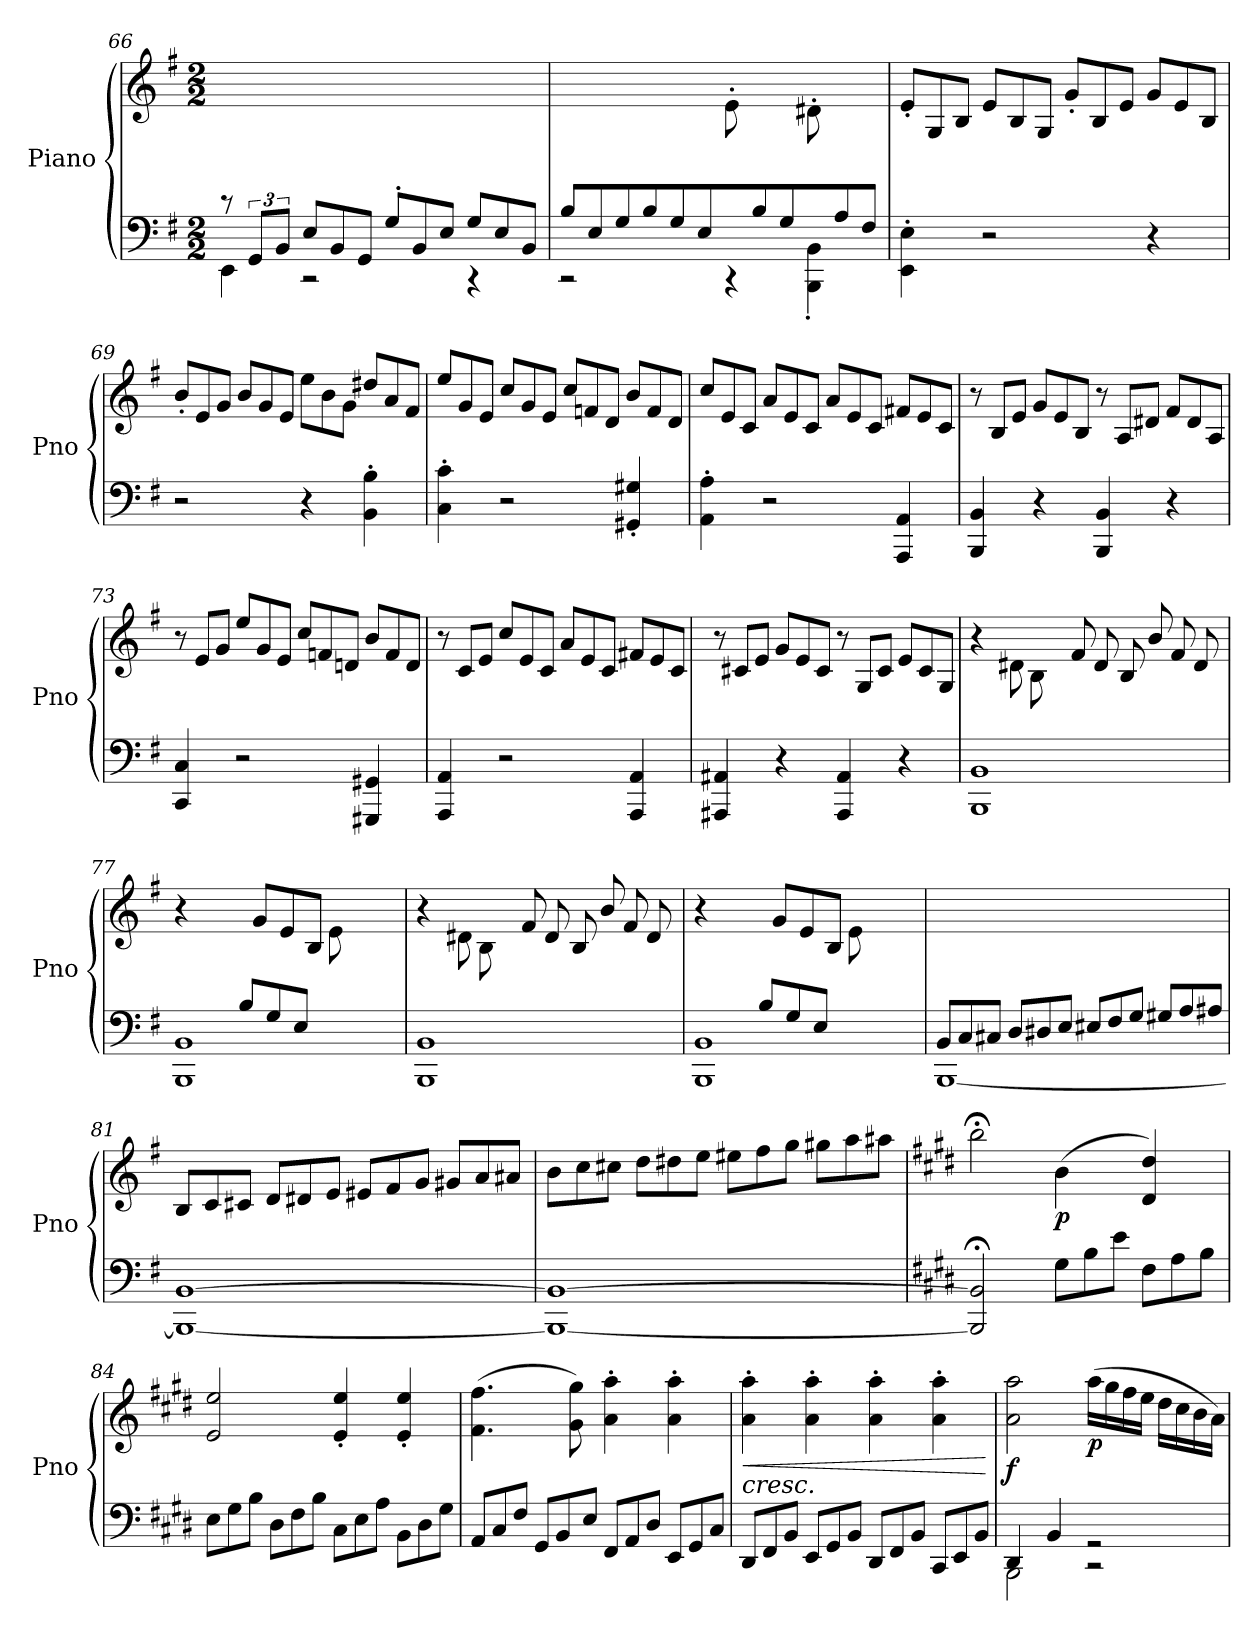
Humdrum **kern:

**kern	**kern	**dynam
*part1	*part1	*part1
*staff2	*staff1	*staff1/2
*I"Piano	*	*
*I'Pno	*	*
*clefF4	*clefG2	*
*k[f#]	*k[f#]	*
*M2/2	*M2/2	*
=66	=66	=66
*^	*	*
*	*	*Xtuplet	*
12ryy	4EE\	12rAAA	.
12GG/L	.	12%11ryy	.
12BB/J	.	.	.
*Xtuplet	*	*	*
12E/L	2rCC	.	.
12BB/	.	.	.
12GG/J	.	.	.
12G'/L	.	.	.
12BB/	.	.	.
12E/J	.	.	.
12G/L	4rCC	.	.
12E/	.	.	.
12BB/J	.	.	.
!!LO:LB:g=z
=67	=67	=67	=67
12B/L	2rCC	2ryy	.
12E/	.	.	.
12G/J	.	.	.
12B/L	.	.	.
12G/	.	.	.
12E/J	.	.	.
12ryy	4rCC	12e'\L	.
12B/	.	6ryy	.
12G/J	.	.	.
12ryy	4BBB\' 4BB\'	12d#X'\L	.
12A/	.	6ryy	.
12F#/J	.	.	.
*v	*v	*	*
=68	=68	=68
4EE\' 4E\'	12e'/L	.
.	12G/	.
.	12B/J	.
2r	12e/L	.
.	12B/	.
.	12G/J	.
.	12g'/L	.
.	12B/	.
.	12e/J	.
4r	12g/L	.
.	12e/	.
.	12B/J	.
=69	=69	=69
2r	12b'/L	.
.	12e/	.
.	12g/J	.
.	12b/L	.
.	12g/	.
.	12e/J	.
4r	12ee\L	.
.	12b\	.
.	12g\J	.
4BB\' 4B\'	12dd#X/L	.
.	12a/	.
.	12f#/J	.
!!LO:LB:g=z
=70	=70	=70
4C\' 4c\'	12ee/L	.
.	12g/	.
.	12e/J	.
2r	12cc/L	.
.	12g/	.
.	12e/J	.
.	12cc/L	.
.	12fn/	.
.	12d/J	.
4GG#X/' 4G#X/'	12b/L	.
.	12f/	.
.	12d/J	.
=71	=71	=71
4AA\' 4A\'	12cc/L	.
.	12e/	.
.	12c/J	.
2r	12a/L	.
.	12e/	.
.	12c/J	.
.	12a/L	.
.	12e/	.
.	12c/J	.
4AAA/ 4AA/	12f#X/L	.
.	12e/	.
.	12c/J	.
=72	=72	=72
4BBB/ 4BB/	12r	.
.	12B/L	.
.	12e/J	.
4r	12g/L	.
.	12e/	.
.	12B/J	.
4BBB/ 4BB/	12r	.
.	12A/L	.
.	12d#X/J	.
4r	12f#/L	.
.	12d#/	.
.	12A/J	.
!!LO:LB:g=z
=73	=73	=73
4CC/ 4C/	12r	.
.	12e/L	.
.	12g/J	.
2r	12ee/L	.
.	12g/	.
.	12e/J	.
.	12cc/L	.
.	12fn/	.
.	12dn/J	.
4GGG#X/ 4GG#X/	12b/L	.
.	12f/	.
.	12d/J	.
=74	=74	=74
4AAA/ 4AA/	12r	.
.	12c/L	.
.	12e/J	.
2r	12cc/L	.
.	12e/	.
.	12c/J	.
.	12a/L	.
.	12e/	.
.	12c/J	.
4AAA/ 4AA/	12f#X/L	.
.	12e/	.
.	12c/J	.
=75	=75	=75
4AAA#X/ 4AA#X/	12r	.
.	12c#X/L	.
.	12e/J	.
4r	12g/L	.
.	12e/	.
.	12c#/J	.
4AAA#/ 4AA#/	12r	.
.	12G/L	.
.	12c#/J	.
4r	12e/L	.
.	12c#/	.
.	12G/J	.
!!LO:LB:g=z
=76	=76	=76
*^	*	*
12%5ryy	1BBB 1BB	4r	.
.	.	12d#X\L	.
.	.	12B\	.
12F#/J	.	12ryy	.
2ryy	.	12f#/L	.
.	.	12d#/	.
.	.	12B/J	.
.	.	12b/L	.
.	.	12f#/	.
.	.	12d#/J	.
=77	=77	=77	=77
12%7ryy	1BBB 1BB	4r	.
.	.	12g/L	.
.	.	12e/	.
.	.	12B/J	.
.	.	12e\L	.
12B/	.	12%5ryy	.
12G/J	.	.	.
12B/L	.	.	.
12G/	.	.	.
12E/J	.	.	.
=78	=78	=78	=78
12%5ryy	1BBB 1BB	4r	.
.	.	12d#X\L	.
.	.	12B\	.
12F#/J	.	12ryy	.
2ryy	.	12f#/L	.
.	.	12d#/	.
.	.	12B/J	.
.	.	12b/L	.
.	.	12f#/	.
.	.	12d#/J	.
=79	=79	=79	=79
12%7ryy	1BBB 1BB	4r	.
.	.	12g/L	.
.	.	12e/	.
.	.	12B/J	.
.	.	12e\L	.
12B/	.	12%5ryy	.
12G/J	.	.	.
12B/L	.	.	.
12G/	.	.	.
12E/J	.	.	.
!!LO:PB:g=z
=80	=80	=80	=80
12BB/L	[1BBB	1ryy	.
12C/	.	.	.
12C#X/J	.	.	.
12D/L	.	.	.
12D#X/	.	.	.
12E/J	.	.	.
12E#X/L	.	.	.
12F#/	.	.	.
12G/J	.	.	.
12G#X/L	.	.	.
12A/	.	.	.
12A#X/J	.	.	.
*v	*v	*	*
=81	=81	=81
1BBB_ [1BB	12B/L	.
.	12c/	.
.	12c#X/J	.
.	12d/L	.
.	12d#X/	.
.	12e/J	.
.	12e#X/L	.
.	12f#/	.
.	12g/J	.
.	12g#X/L	.
.	12a/	.
.	12a#X/J	.
!!LO:LB:g=z
=82	=82	=82
1BBB_ 1BB_	12b\L	.
.	12cc\	.
.	12cc#X\J	.
.	12dd\L	.
.	12dd#X\	.
.	12ee\J	.
.	12ee#X\L	.
.	12ff#\	.
.	12gg\J	.
.	12gg#X\L	.
.	12aa\	.
.	12aa#X\J	.
=83	=83	=83
*k[f#c#g#d#]	*k[f#c#g#d#]	*
2BBB/];< 2BB/];<	2bb;<\	.
!	!	!LO:DY:b
12G#\L	(>4b\	p
12B\	.	.
12e\J	.	.
12F#\L	4d#/ 4dd#/)	.
12A\	.	.
12B\J	.	.
=84	=84	=84
12E\L	2e/ 2ee/	.
12G#\	.	.
12B\J	.	.
12D#\L	.	.
12F#\	.	.
12B\J	.	.
12C#\L	4e/' 4ee/'	.
12E\	.	.
12A\J	.	.
12BB\L	4e/' 4ee/'	.
12D#\	.	.
12G#\J	.	.
!!LO:LB:g=z
=85	=85	=85
12AA/L	(>4.f#\ 4.ff#\	.
12C#/	.	.
12F#/J	.	.
12GG#/L	.	.
12BB/	.	.
.	8g#\ 8gg#\)	.
12E/J	.	.
12FF#/L	4a\' 4aa\'	.
12AA/	.	.
12D#/J	.	.
12EE/L	4a\' 4aa\'	.
12GG#/	.	.
12C#/J	.	.
=86	=86	=86
!	!LO:TX:b:i:t=cresc.	!
!	!	!LO:HP:b
12DD#/L	4a\' 4aa\'	<
12FF#/	.	.
12BB/J	.	.
12EE/L	4a\' 4aa\'	.
12GG#/	.	.
12BB/J	.	.
12DD#/L	4a\' 4aa\'	.
12FF#/	.	.
12BB/J	.	.
12CC#/L	4a\' 4aa\'	.
12EE/	.	.
12BB/J	.	.
.	.	[
=87	=87	=87
*^	*	*
!	!	!	!LO:DY:b
4DD#/	2BBB\	2a\ 2aa\	f
4BB/	.	.	.
!	!	!	!LO:DY:b
2rGG	2r	(>16aa\LL	p
.	.	16gg#\	.
.	.	16ff#\	.
.	.	16ee\JJ	.
.	.	16dd#\LL	.
.	.	16cc#\	.
.	.	16b\	.
.	.	16a\JJ)	.
*v	*v	*	*
=	=	=
*-	*-	*-
